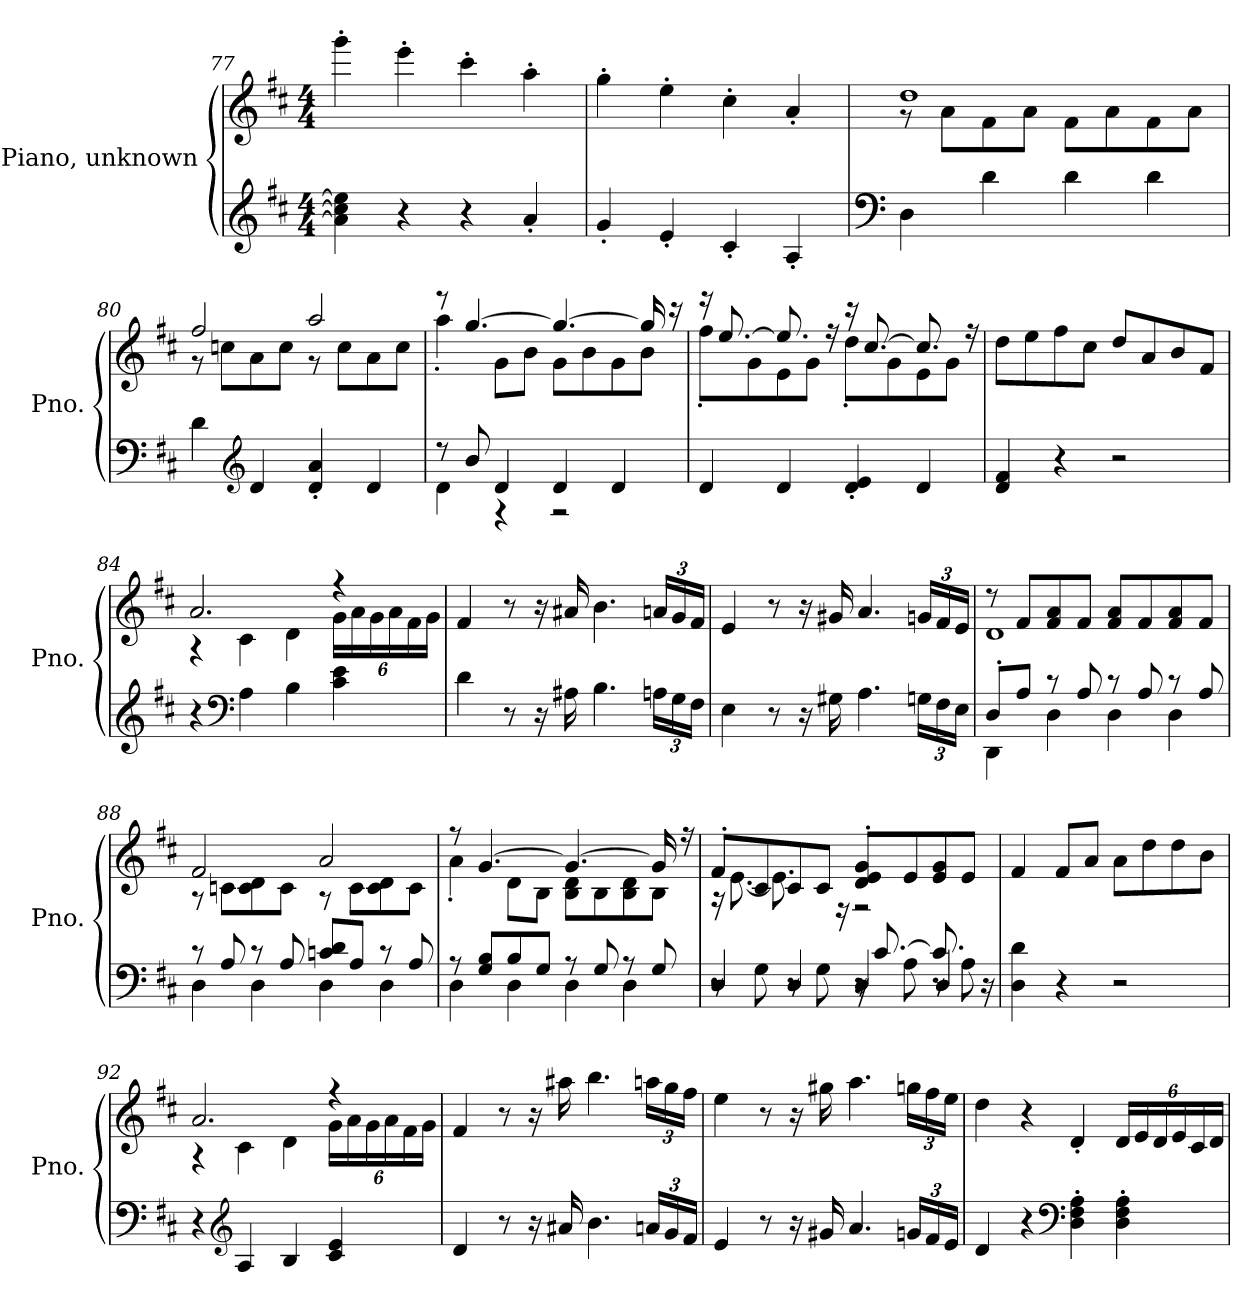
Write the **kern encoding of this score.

**kern	**kern
*part1	*part1
*staff2	*staff1
*I"Piano, unknown	*
*I'Pno.	*
*clefG2	*clefG2
*k[f#c#]	*k[f#c#]
*M4/4	*M4/4
=77	=77
4a\] 4cc#\] 4ee\]	4ggg'\
4r	4eee'\
4r	4ccc#'\
4a'/	4aa'\
=78	=78
4g'/	4gg'\
4e'/	4ee'\
4c#'/	4cc#'\
4A'/	4a'/
=79	=79
*clefF4	*
*	*^
4D\	1dd	8r
.	.	8a\L
4d\	.	8f#\
.	.	8a\J
4d\	.	8f#\L
.	.	8a\
4d\	.	8f#\
.	.	8a\J
=80	=80	=80
4d\	2ff#/	8r
.	.	8ccn\L
*clefG2	*	*
4d/	.	8a\
.	.	8cc\J
4d/' 4a/'	2aa/	8r
.	.	8cc\L
4d/	.	8a\
.	.	8cc\J
!!LO:LB:g=z	!!
=81	=81	=81
*^	*	*
8r	4d\	8r	4aa'\
8b/	.	[4.gg/	.
4d/	4r	.	8g\L
.	.	.	8b\J
4d/	2r	4.gg/_	8g\L
.	.	.	8b\
4d/	.	.	8g\
.	.	16gg/]	8b\J
.	.	16r	.
*v	*v	*	*
=82	=82	=82
4d/	16r	8ff#'\L
.	[8.ee/	.
.	.	8g\
4d/	8.ee/]	8e\
.	.	8g\J
.	16r	.
4d/' 4e/'	16r	8dd'\L
.	[8.cc#/	.
.	.	8g\
4d/	8.cc#/]	8e\
.	.	8g\J
.	16r	.
*	*v	*v
=83	=83
4d/ 4f#/	8dd\L
.	8ee\
4r	8ff#\
.	8cc#\J
2r	8dd/L
.	8a/
.	8b/
.	8f#/J
!!LO:LB:g=z
=84	=84
*	*^
4r	2.a/	4r
*clefF4	*	*
4A\	.	4c#\
4B\	.	4d\
*	*	*Xbrackettup
4c#\ 4e\	4r	24g\LL
.	.	24a\
.	.	24g\
.	.	24a\
.	.	24f#\
.	.	24g\JJ
*	*v	*v
=85	=85
4d\	4f#/
8r	8r
16r	16r
16A#X\	16a#X/
4.B\	4.b\
*Xbrackettup	*
24An\LL	24an/LL
24G\	24g/
24F#\JJ	24f#/JJ
=86	=86
4E\	4e/
8r	8r
16r	16r
16G#X\	16g#X/
4.A\	4.a/
24Gn\LL	24gn/LL
24F#\	24f#/
24E\JJ	24e/JJ
=87	=87
*^	*^
8D'/L	4DD\	8r	1d
8A/J	.	8f#/L	.
8r	4D\	8f#/ 8a/	.
8A/	.	8f#/J	.
8r	4D\	8f#/ 8a/L	.
8A/	.	8f#/	.
8r	4D\	8f#/ 8a/	.
8A/	.	8f#/J	.
!!LO:LB:g=z	!!
=88	=88	=88	=88
8r	4D\	2f#/	8r
8A/	.	.	8cn\L
8r	4D\	.	8c\ 8d\
8A/	.	.	8c\J
8cn/ 8d/L	4D\	2a/	8r
8A/J	.	.	8c\L
8r	4D\	.	8c\ 8d\
8A/	.	.	8c\J
=89	=89	=89	=89
8r	4D\	8r	4a'\
8G/ 8B/L	.	[4.g/	.
8B/	4D\	.	8d\L
8G/J	.	.	8B\J
8r	4D\	4.g/_	8B\ 8d\L
8G/	.	.	8B\
8r	4D\	.	8B\ 8d\
8G/	.	16g/]	8B\J
.	.	16r	.
=90	=90	=90	=90
*	*^	*	*
2r	8r	4D/	8f#'/L	16r
.	.	.	.	[8.e\
.	8G\	.	8c#/	.
.	8r	4D/	8c#/	8.e\]
.	8G\	.	8c#/J	.
.	.	.	.	16r
16r	8r	4D/	8d/' 8e/' 8g/'L	2r
[8.c#/	.	.	.	.
.	8A\	.	8e/	.
8.c#/]	8r	4D/	8e/ 8g/	.
.	8A\	.	8e/J	.
16r	.	.	.	.
*v	*v	*v	*	*
*	*v	*v
!!LO:LB:g=z
=91	=91
4D\ 4d\	4f#/
4r	8f#/L
.	8a/J
2r	8a\L
.	8dd\
.	8dd\
.	8b\J
=92	=92
*	*^
4r	2.a/	4r
*clefG2	*	*
4A/	.	4c#\
4B/	.	4d\
4c#/ 4e/	4r	24g\LL
.	.	24a\
.	.	24g\
.	.	24a\
.	.	24f#\
.	.	24g\JJ
*	*v	*v
=93	=93
4d/	4f#/
8r	8r
16r	16r
16a#X/	16aa#X\
4.b\	4.bb\
24an/LL	24aan\LL
24g/	24gg\
24f#/JJ	24ff#\JJ
=94	=94
4e/	4ee\
8r	8r
16r	16r
16g#X/	16gg#X\
4.a/	4.aa\
24gn/LL	24ggn\LL
24f#/	24ff#\
24e/JJ	24ee\JJ
!!LO:LB:g=z
=95	=95
4d/	4dd\
4r	4r
*clefF4	*
4D\' 4F#\' 4A\'	4d'/
4D\' 4F#\' 4A\'	24d/LL
.	24e/
.	24d/
.	24e/
.	24c#/
.	24d/JJ
=	=
*-	*-
